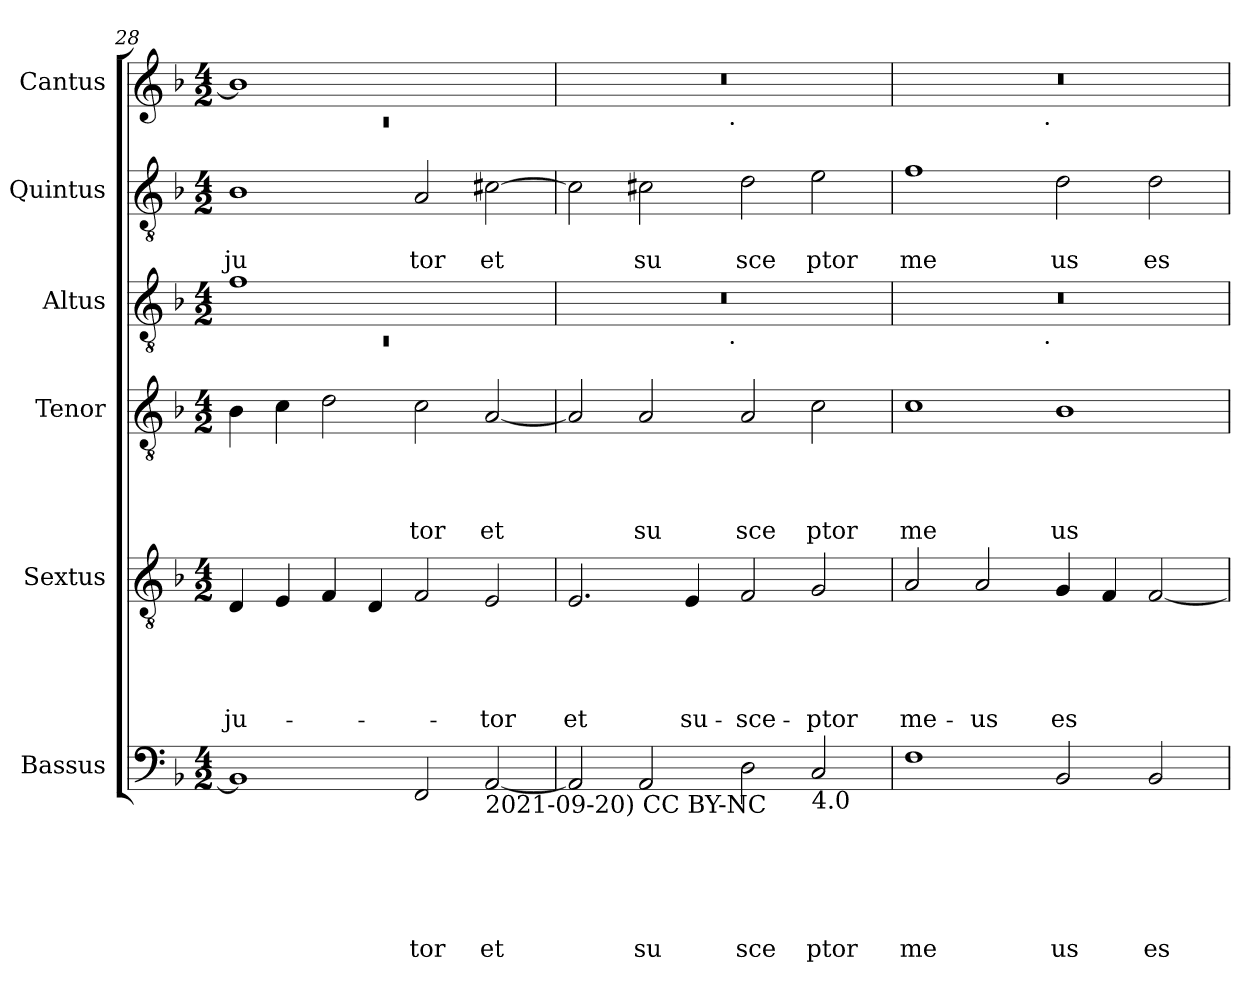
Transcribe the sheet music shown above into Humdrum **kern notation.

**kern	**text	**text	**text	**text	**text	**text	**kern	**text	**text	**text	**text	**text	**kern	**text	**text	**text	**text	**kern	**text	**kern	**text	**text	**kern	**text
*part6	*part6	*part6	*part6	*part6	*part6	*part6	*part5	*part5	*part5	*part5	*part5	*part5	*part4	*part4	*part4	*part4	*part4	*part3	*part3	*part2	*part2	*part2	*part1	*part1
*staff6	*staff6	*staff6	*staff6	*staff6	*staff6	*staff6	*staff5	*staff5	*staff5	*staff5	*staff5	*staff5	*staff4	*staff4	*staff4	*staff4	*staff4	*staff3	*staff3	*staff2	*staff2	*staff2	*staff1	*staff1
*I"Bassus	*	*	*	*	*	*	*I"Sextus	*	*	*	*	*	*I"Tenor	*	*	*	*	*I"Altus	*	*I"Quintus	*	*	*I"Cantus	*
*clefF4	*	*	*	*	*	*	*clefGv2	*	*	*	*	*	*clefGv2	*	*	*	*	*clefGv2	*	*clefGv2	*	*	*clefG2	*
*ITrd-3c-5	*	*	*	*	*	*	*ITrd-3c-5	*	*	*	*	*	*ITrd-3c-5	*	*	*	*	*ITrd-3c-5	*	*ITrd-3c-5	*	*	*	*
*k[b-e-]	*	*	*	*	*	*	*k[b-e-]	*	*	*	*	*	*k[b-e-]	*	*	*	*	*k[b-e-]	*	*k[b-e-]	*	*	*k[b-]	*
*B-:	*	*	*	*	*	*	*B-:	*	*	*	*	*	*B-:	*	*	*	*	*B-:	*	*B-:	*	*	*F:	*
*M4/2	*	*	*	*	*	*	*M4/2	*	*	*	*	*	*M4/2	*	*	*	*	*M4/2	*	*M4/2	*	*	*M4/2	*
=28	=28	=28	=28	=28	=28	=28	=28	=28	=28	=28	=28	=28	=28	=28	=28	=28	=28	=28	=28	=28	=28	=28	=28	=28
*	*	*	*	*	*	*	*	*	*	*	*	*	*	*	*	*	*	*^	*	*	*	*	*^	*
!	!	!	!	!	!	!	!	!	!	!	!	!LO:LY:b	!	!	!	!	!	!	!LO:N:vis=1	!	!	!	!LO:LY:b	!	!LO:N:vis=1	!
1E-]	.	.	.	.	.	.	4G/	.	.	.	.	-ju-	4e-\	.	.	.	.	1b-	0rC	.	1e-	.	ju	1b-]	0rc	.
.	.	.	.	.	.	.	4A/	.	.	.	.	.	4f\	.	.	.	.	.	.	.	.	.	.	.	.	.
.	.	.	.	.	.	.	4B-/	.	.	.	.	.	2g\	.	.	.	.	.	.	.	.	.	.	.	.	.
.	.	.	.	.	.	.	4G/	.	.	.	.	.	.	.	.	.	.	.	.	.	.	.	.	.	.	.
!	!	!	!	!	!	!LO:LY:b	!	!	!	!	!	!	!	!	!	!	!LO:LY:b	!	!	!	!	!	!LO:LY:b	!	!	!
2BB-/	.	.	.	.	.	tor	2B-/	.	.	.	.	.	2f\	.	.	.	tor	1ryy	.	.	2d/	.	tor	1ryy	.	.
!LO:TX:b:t=2021-09-20) CC BY-NC	!	!	!	!	!	!	!	!	!	!	!	!	!	!	!	!	!	!	!	!	!	!	!	!	!	!
!	!	!	!	!	!	!LO:LY:b	!	!	!	!	!	!LO:LY:b	!	!	!	!	!LO:LY:b	!	!	!	!	!	!LO:LY:b	!	!	!
[<2D/	.	.	.	.	.	et	2A/	.	.	.	.	-tor	[<2d/	.	.	.	et	.	.	.	[>2f#X\	.	et	.	.	.
=29	=29	=29	=29	=29	=29	=29	=29	=29	=29	=29	=29	=29	=29	=29	=29	=29	=29	=29	=29	=29	=29	=29	=29	=29	=29	=29
!	!	!	!	!	!	!	!	!	!	!	!	!LO:LY:b	!	!	!	!	!	!	!	!	!	!	!	!	!	!
2D/]	.	.	.	.	.	.	2.A/	.	.	.	.	et	2d/]	.	.	.	.	0r	2ryy	.	2f#\]	.	.	0r	2ryy	.
!	!	!	!	!	!	!LO:LY:b	!	!	!	!	!	!	!	!	!	!	!LO:LY:b	!	!	!	!	!	!LO:LY:b	!	!	!
2D/	.	.	.	.	.	su	.	.	.	.	.	.	2d/	.	.	.	su	.	4...ryy	.	2f#X\	.	su	.	4...ryy	.
!	!	!	!	!	!	!	!	!	!	!	!	!LO:LY:b	!	!	!	!	!	!	!	!	!	!	!	!	!	!
.	.	.	.	.	.	.	4A/	.	.	.	.	su-	.	.	.	.	.	.	.	.	.	.	.	.	.	.
!	!	!	!	!	!	!	!	!	!	!	!	!	!	!	!	!	!	!	!	!	!	!	!	!	!LO:TX:b:t=.	!
!	!	!	!	!	!	!	!	!	!	!	!	!	!	!	!	!	!	!	!LO:TX:b:t=.	!	!	!	!	!	!	!
.	.	.	.	.	.	.	.	.	.	.	.	.	.	.	.	.	.	.	1ryy	.	.	.	.	.	1ryy	.
!	!	!	!	!	!	!LO:LY:b	!	!	!	!	!	!LO:LY:b	!	!	!	!	!LO:LY:b	!	!	!	!	!	!LO:LY:b	!	!	!
2G\	.	.	.	.	.	sce	2B-/	.	.	.	.	-sce-	2d/	.	.	.	sce	.	.	.	2g\	.	sce	.	.	.
!LO:TX:b:t=4.0	!	!	!	!	!	!	!	!	!	!	!	!	!	!	!	!	!	!	!	!	!	!	!	!	!	!
!	!	!	!	!	!	!LO:LY:b	!	!	!	!	!	!LO:LY:b	!	!	!	!	!LO:LY:b	!	!	!	!	!	!LO:LY:b	!	!	!
2F/	.	.	.	.	.	ptor	2c/	.	.	.	.	-ptor	2f\	.	.	.	ptor	.	.	.	2a\	.	ptor	.	.	.
.	.	.	.	.	.	.	.	.	.	.	.	.	.	.	.	.	.	.	32ryy	.	.	.	.	.	32ryy	.
=30	=30	=30	=30	=30	=30	=30	=30	=30	=30	=30	=30	=30	=30	=30	=30	=30	=30	=30	=30	=30	=30	=30	=30	=30	=30	=30
!	!	!	!	!	!	!LO:LY:b	!	!	!	!	!	!LO:LY:b	!	!	!	!	!LO:LY:b	!	!	!	!	!	!LO:LY:b	!	!	!
1B-	.	.	.	.	.	me	2d/	.	.	.	.	me-	1f	.	.	.	me	0r	2ryy	.	1b-	.	me	0r	2ryy	.
!	!	!	!	!	!	!	!	!	!	!	!	!LO:LY:b	!	!	!	!	!	!	!	!	!	!	!	!	!	!
.	.	.	.	.	.	.	2d/	.	.	.	.	-us	.	.	.	.	.	.	4...ryy	.	.	.	.	.	4...ryy	.
!	!	!	!	!	!	!	!	!	!	!	!	!	!	!	!	!	!	!	!	!	!	!	!	!	!LO:TX:b:t=.	!
!	!	!	!	!	!	!	!	!	!	!	!	!	!	!	!	!	!	!	!LO:TX:b:t=.	!	!	!	!	!	!	!
.	.	.	.	.	.	.	.	.	.	.	.	.	.	.	.	.	.	.	1ryy	.	.	.	.	.	1ryy	.
!	!	!	!	!	!	!LO:LY:b	!	!	!	!	!	!LO:LY:b	!	!	!	!	!LO:LY:b	!	!	!	!	!	!LO:LY:b	!	!	!
2E-/	.	.	.	.	.	us	4c/	.	.	.	.	es	1e-	.	.	.	us	.	.	.	2g\	.	us	.	.	.
.	.	.	.	.	.	.	4B-/	.	.	.	.	.	.	.	.	.	.	.	.	.	.	.	.	.	.	.
!	!	!	!	!	!	!LO:LY:b	!	!	!	!	!	!	!	!	!	!	!	!	!	!	!	!	!LO:LY:b	!	!	!
2E-/	.	.	.	.	.	es	[<2B-/	.	.	.	.	.	.	.	.	.	.	.	.	.	2g\	.	es	.	.	.
.	.	.	.	.	.	.	.	.	.	.	.	.	.	.	.	.	.	.	32ryy	.	.	.	.	.	32ryy	.
*	*	*	*	*	*	*	*	*	*	*	*	*	*	*	*	*	*	*v	*v	*	*	*	*	*v	*v	*
=	=	=	=	=	=	=	=	=	=	=	=	=	=	=	=	=	=	=	=	=	=	=	=	=
*-	*-	*-	*-	*-	*-	*-	*-	*-	*-	*-	*-	*-	*-	*-	*-	*-	*-	*-	*-	*-	*-	*-	*-	*-
